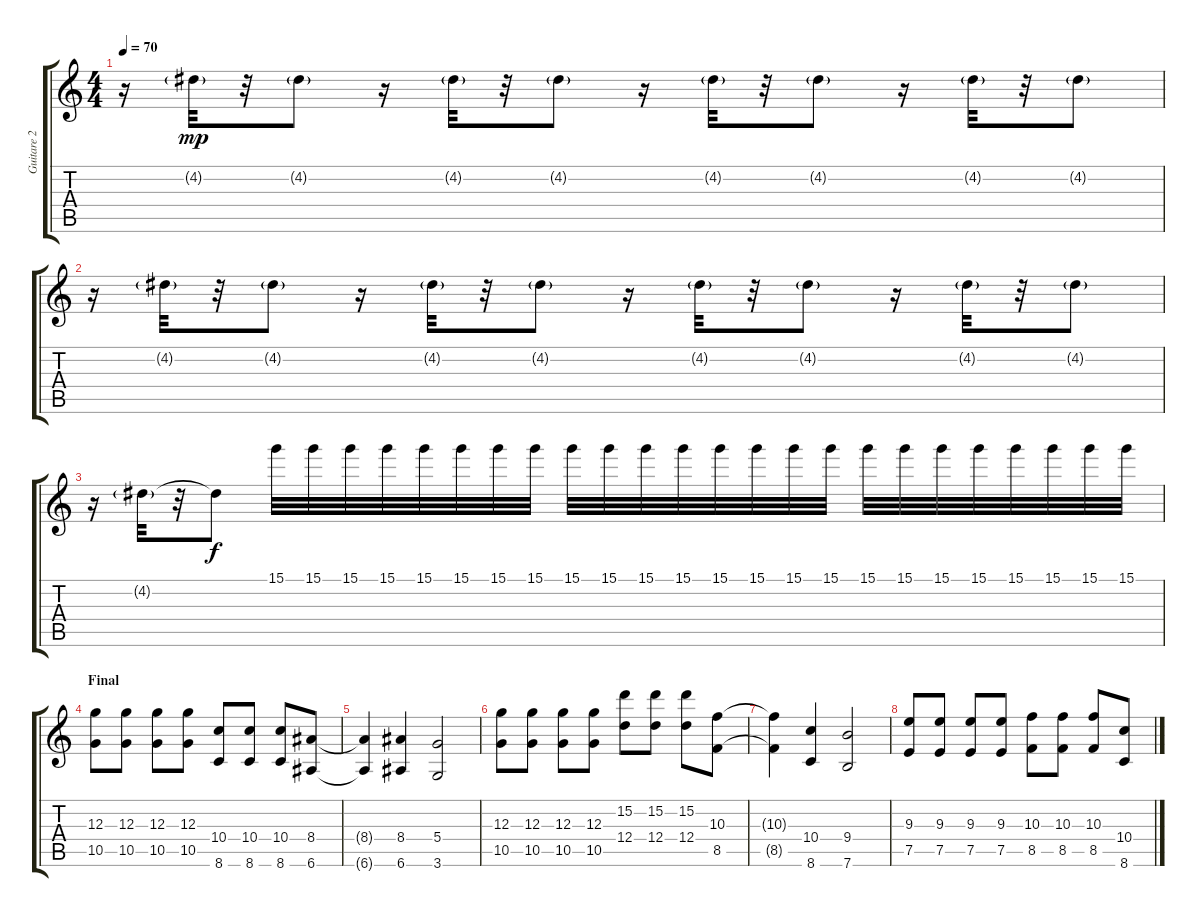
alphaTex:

\track ("Guitare 2" "Guitare 2") {instrument distortionguitar}
\staff {score tabs}
\tuning (E4 B3 G3 D3 A2 E2) {hide}
\ts (4 4)
\tempo 70
\clef g2
\ks c
r.16{dy mp} 4.2{g}.32 r.32 4.2{g}.8 r.16 4.2{g}.32 r.32 4.2{g}.8 r.16 4.2{g}.32 r.32 4.2{g}.8 r.16 4.2{g}.32 r.32 4.2{g}.8 |
r.16 4.2{g}.32 r.32 4.2{g}.8 r.16 4.2{g}.32 r.32 4.2{g}.8 r.16 4.2{g}.32 r.32 4.2{g}.8 r.16 4.2{g}.32 r.32 4.2{g}.8 |
r.16 4.2{g}.32 r.32 4.2{t}.8{dy f} 15.1.32{volume 5} 15.1.32 15.1.32 15.1.32 15.1.32{volume 6} 15.1.32 15.1.32 15.1.32 15.1.32{volume 7} 15.1.32 15.1.32 15.1.32 15.1.32 15.1.32 15.1.32 15.1.32{volume 9} 15.1.32 15.1.32 15.1.32 15.1.32 15.1.32 15.1.32 15.1.32 15.1.32 |
\section ("" "Final")
(12.3 10.5).8{volume 16} (12.3 10.5).8 (12.3 10.5).8 (12.3 10.5).8 (10.4 8.6).8 (10.4 8.6).8 (10.4 8.6).8 (8.4 6.6).8 |
(8.4{t} 6.6{t}).4 (8.4 6.6).4 (5.4 3.6).2 |
(12.3 10.5).8 (12.3 10.5).8 (12.3 10.5).8 (12.3 10.5).8 (15.2 12.4).8 (15.2 12.4).8 (15.2 12.4).8 (10.3 8.5).8 |
(10.3{t} 8.5{t}).4 (10.4 8.6).4 (9.4 7.6).2 |
(9.3 7.5).8 (9.3 7.5).8 (9.3 7.5).8 (9.3 7.5).8 (10.3 8.5).8 (10.3 8.5).8 (10.3 8.5).8 (10.4 8.6).8
